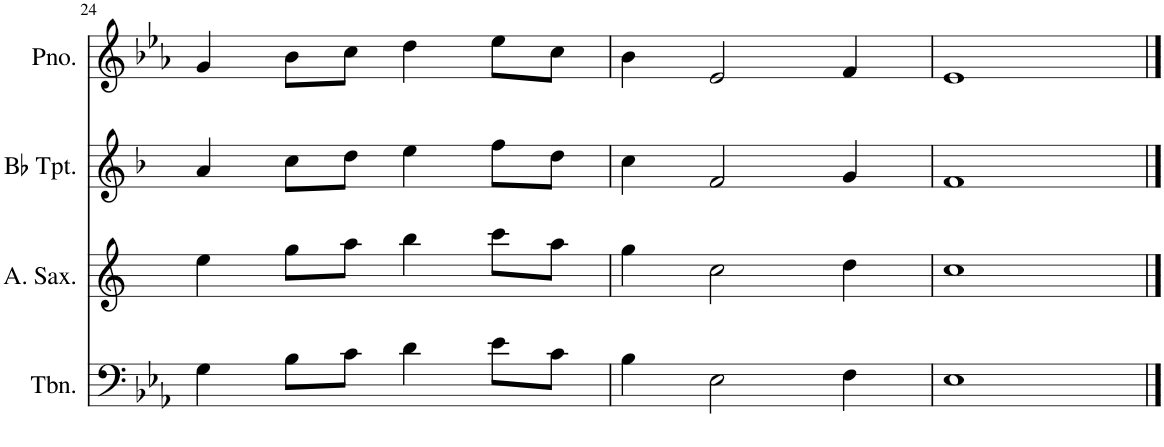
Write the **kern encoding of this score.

**kern	**kern	**kern	**kern
*part4	*part3	*part2	*part1
*staff4	*staff3	*staff2	*staff1
*I"Trombone	*I"Alto Saxophone	*I"Bb Trumpet	*I"Piano
*I'Tbn.	*I'A. Sax.	*I'Bb Tpt.	*I'Pno.
!!LO:PB:g=z
*clefF4	*clefG2	*clefG2	*clefG2
*	*Trd5c9	*Trd1c2	*
*k[b-e-a-]	*k[]	*k[b-]	*k[b-e-a-]
*M4/4	*M4/4	*M4/4	*M4/4
*met(c)	*met(c)	*met(c)	*met(c)
=24	=24	=24	=24
4G\	4ee\	4a/	4g/
8B-\L	8gg\L	8cc\L	8b-\L
8c\J	8aa\J	8dd\J	8cc\J
4d\	4bb\	4ee\	4dd\
8e-\L	8ccc\L	8ff\L	8ee-\L
8c\J	8aa\J	8dd\J	8cc\J
=25	=25	=25	=25
4B-\	4gg\	4cc\	4b-\
2E-\	2cc\	2f/	2e-/
4F\	4dd\	4g/	4f/
=26	=26	=26	=26
1E-	1cc	1f	1e-
==	==	==	==
*-	*-	*-	*-
